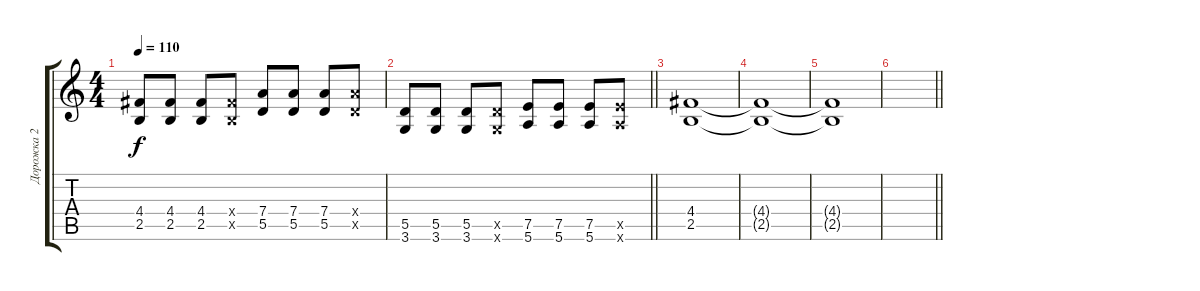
\track ("Дорожка 2" "Дорожка 2") {instrument distortionguitar}
\staff {score tabs}
\tuning (E4 B3 G3 D3 A2 E2) {hide}
\ts (4 4)
\tempo 110
\clef g2
\ks c
(4.4 2.5).8{dy f} (4.4 2.5).8 (4.4 2.5).8 (4.4{x} 2.5{x}).8 (7.4 5.5).8 (7.4 5.5).8 (7.4 5.5).8 (7.4{x} 5.5{x}).8 |
\barLineRight lightlight
(5.5 3.6).8 (5.5 3.6).8 (5.5 3.6).8 (5.5{x} 3.6{x}).8 (7.5 5.6).8 (7.5 5.6).8 (7.5 5.6).8 (7.5{x} 5.6{x}).8 |
(4.4 2.5).1{volume 4} |
(4.4{t} 2.5{t}).1 |
(4.4{t} 2.5{t}).1 |
\barLineRight lightlight
